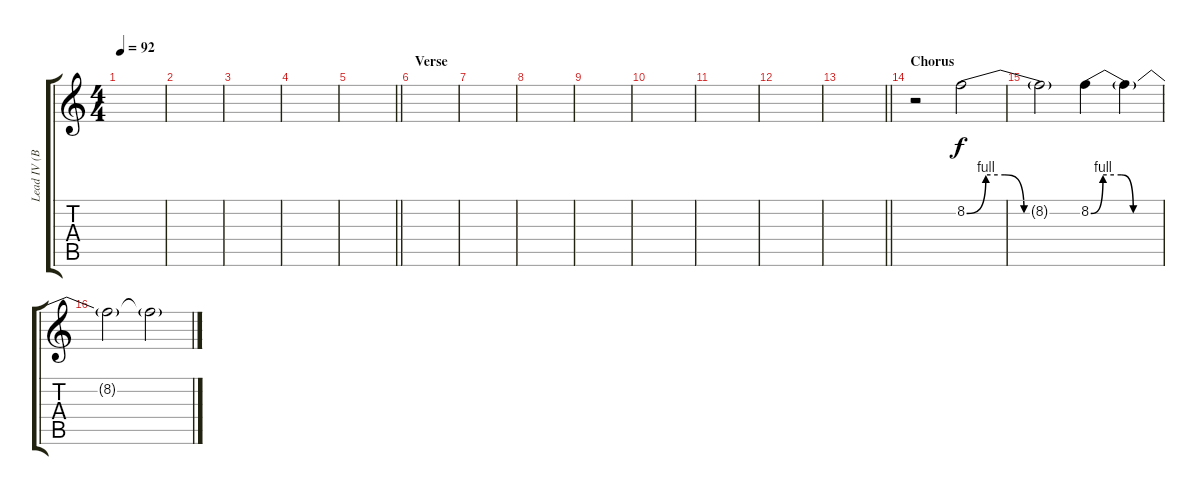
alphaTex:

\track ("Lead IV (Background)" "Lead IV (B") {instrument distortionguitar}
\staff {score tabs}
\tuning (D4 A3 F3 C3 G2 D2) {hide}
\ts (4 4)
\tempo 92
\clef g2
\ks c
|
|
|
|
\barLineRight lightlight
|
\section ("" "Verse")
|
|
|
|
|
|
|
\barLineRight lightlight
|
\section ("" "Chorus")
r.2 8.2{be (custom 0 0 10 4 20 4 30 0 60 0)}.2 |
8.2{t}.2 8.2{be (custom 0 0 10 4 25 4 35 0 60 0)}.4 8.2{t}.4 |
8.2{t}.2 8.2{t}.2
